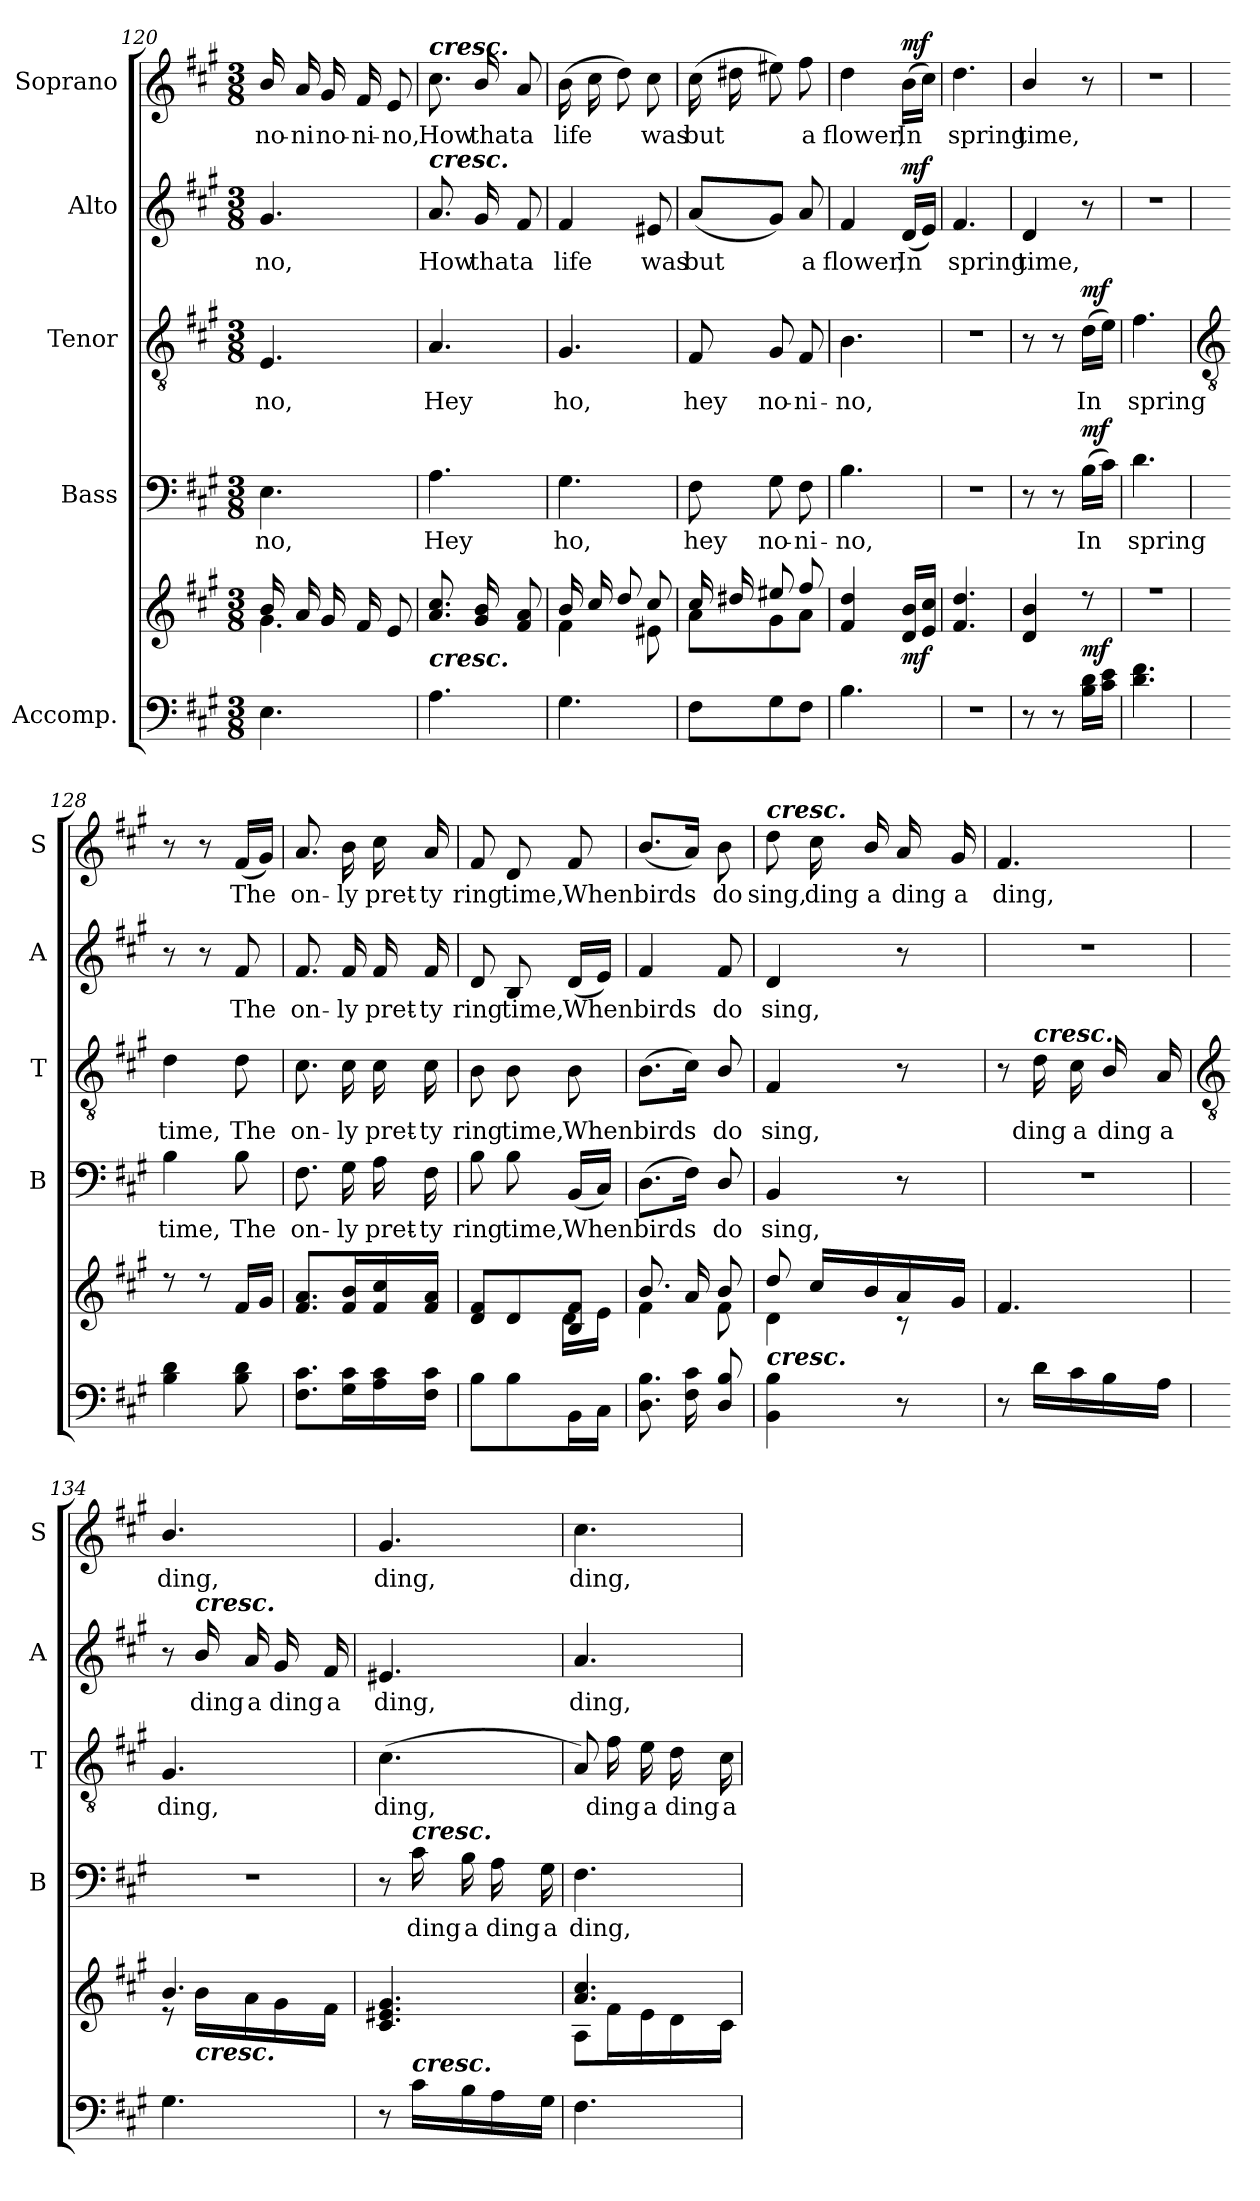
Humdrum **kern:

**kern	**kern	**dynam	**kern	**text	**dynam	**kern	**text	**dynam	**kern	**text	**dynam	**kern	**text	**dynam
*part5	*part5	*part5	*part4	*part4	*part4	*part3	*part3	*part3	*part2	*part2	*part2	*part1	*part1	*part1
*staff6	*staff5	*staff5/6	*staff4	*staff4	*staff4	*staff3	*staff3	*staff3	*staff2	*staff2	*staff2	*staff1	*staff1	*staff1
*I"Accomp.	*	*	*I"Bass	*	*	*I"Tenor	*	*	*I"Alto	*	*	*I"Soprano	*	*
*	*	*	*I'B	*	*	*I'T	*	*	*I'A	*	*	*I'S	*	*
!!LO:LB:g=z
*clefF4	*clefG2	*	*clefF4	*	*	*clefGv2	*	*	*clefG2	*	*	*clefG2	*	*
*k[f#c#g#]	*k[f#c#g#]	*	*k[f#c#g#]	*	*	*k[f#c#g#]	*	*	*k[f#c#g#]	*	*	*k[f#c#g#]	*	*
*A:	*A:	*	*A:	*	*	*A:	*	*	*A:	*	*	*A:	*	*
*M3/8	*M3/8	*	*M3/8	*	*	*M3/8	*	*	*M3/8	*	*	*M3/8	*	*
=120	=120	=120	=120	=120	=120	=120	=120	=120	=120	=120	=120	=120	=120	=120
*	*^	*	*	*	*	*	*	*	*	*	*	*	*	*
!	!	!	!	!	!LO:LY:b	!	!	!LO:LY:b	!	!	!LO:LY:b	!	!	!LO:LY:b	!
4.E	16b/LL	4.g#\	.	4.E	-no,	.	4.E	-no,	.	4.g#	-no,	.	16b/	no-	.
!	!	!	!	!	!	!	!	!	!	!	!	!	!	!LO:LY:b	!
.	16a/	.	.	.	.	.	.	.	.	.	.	.	16a	-ni	.
!	!	!	!	!	!	!	!	!	!	!	!	!	!	!LO:LY:b	!
.	16g#/	.	.	.	.	.	.	.	.	.	.	.	16g#	no-	.
!	!	!	!	!	!	!	!	!	!	!	!	!	!	!LO:LY:b	!
.	16f#/	.	.	.	.	.	.	.	.	.	.	.	16f#	-ni-	.
!	!	!	!	!	!	!	!	!	!	!	!	!	!	!LO:LY:b	!
.	8e/J	.	.	.	.	.	.	.	.	.	.	.	8e	-no,	.
=121	=121	=121	=121	=121	=121	=121	=121	=121	=121	=121	=121	=121	=121	=121	=121
!	!	!	!	!	!	!	!	!	!	!	!	!	!LO:TX:a:Bi:t=cresc.	!	!
!	!	!	!	!	!	!	!	!	!	!LO:TX:a:Bi:t=cresc.	!	!	!	!	!
!	!LO:TX:b:Bi:t=cresc.	!	!	!	!	!	!	!	!	!	!	!	!	!	!
!	!	!	!	!	!LO:LY:b	!	!	!LO:LY:b	!	!	!LO:LY:b	!	!	!LO:LY:b	!
4.A	8.a/ 8.cc#/L	4.ryy	.	4.A	Hey	.	4.A	Hey	.	8.a	How	.	8.cc#	How	.
!	!	!	!	!	!	!	!	!	!	!	!LO:LY:b	!	!	!LO:LY:b	!
.	16g#/ 16b/L	.	.	.	.	.	.	.	.	16g#	that	.	16b/	that	.
!	!	!	!	!	!	!	!	!	!	!	!LO:LY:b	!	!	!LO:LY:b	!
.	8f#/ 8a/J	.	.	.	.	.	.	.	.	8f#	a	.	8a	a	.
=122	=122	=122	=122	=122	=122	=122	=122	=122	=122	=122	=122	=122	=122	=122	=122
!	!	!	!	!	!LO:LY:b	!	!	!LO:LY:b	!	!	!LO:LY:b	!	!	!LO:LY:b	!
4.G#	16b/LL	4f#\	.	4.G#	ho,	.	4.G#	ho,	.	4f#	life	.	(>16bLL	life	.
.	16cc#/	.	.	.	.	.	.	.	.	.	.	.	16cc#	.	.
.	8dd/	.	.	.	.	.	.	.	.	.	.	.	8ddJ)	.	.
!	!	!	!	!	!	!	!	!	!	!	!LO:LY:b	!	!	!LO:LY:b	!
.	8cc#/J	8e#X\	.	.	.	.	.	.	.	8e#X	was	.	8cc#	was	.
=123	=123	=123	=123	=123	=123	=123	=123	=123	=123	=123	=123	=123	=123	=123	=123
!	!	!	!	!	!LO:LY:b	!	!	!LO:LY:b	!	!	!LO:LY:b	!	!	!LO:LY:b	!
8F#L	16cc#/LL	8a\L	.	8F#	hey	.	8F#	hey	.	(<8aL	but	.	(>16cc#LL	but	.
.	16dd#X/	.	.	.	.	.	.	.	.	.	.	.	16dd#X	.	.
!	!	!	!	!	!LO:LY:b	!	!	!LO:LY:b	!	!	!	!	!	!	!
8G#	8ee#X/	8g#\	.	8G#	no-	.	8G#	no-	.	8g#J)	.	.	8ee#XJ)	.	.
!	!	!	!	!	!LO:LY:b	!	!	!LO:LY:b	!	!	!LO:LY:b	!	!	!LO:LY:b	!
8F#J	8ff#/J	8a\J	.	8F#	-ni-	.	8F#	-ni-	.	8a	a	.	8ff#	a	.
=124	=124	=124	=124	=124	=124	=124	=124	=124	=124	=124	=124	=124	=124	=124	=124
!	!	!	!	!	!LO:LY:b	!	!	!LO:LY:b	!	!	!LO:LY:b	!	!	!LO:LY:b	!
4.B	4f#/ 4dd/	4ryy	.	4.B	-no,	.	4.B	-no,	.	4f#	flower,	.	4dd	flower,	.
!	!	!	!LO:DY:b	!	!	!	!	!	!	!	!LO:LY:b	!LO:DY:b	!	!LO:LY:b	!LO:DY:b
.	16d/ 16b/LL	16ryy	mf	.	.	.	.	.	.	(<16dLL	In	mf	(>16bLL	In	mf
.	16e/ 16cc#/JJ	16ryy	.	.	.	.	.	.	.	16eJJ)	.	.	16cc#JJ)	.	.
=125	=125	=125	=125	=125	=125	=125	=125	=125	=125	=125	=125	=125	=125	=125	=125
!LO:N:vis=1	!	!LO:N:vis=1	!	!LO:N:vis=1	!	!	!LO:N:vis=1	!	!	!	!LO:LY:b	!	!	!LO:LY:b	!
4.r	4.f#/ 4.dd/	4.ryy	.	4.r	.	.	4.r	.	.	4.f#	spring	.	4.dd	spring	.
=126	=126	=126	=126	=126	=126	=126	=126	=126	=126	=126	=126	=126	=126	=126	=126
!	!	!LO:N:vis=1	!	!	!	!	!	!	!	!	!LO:LY:b	!	!	!LO:LY:b	!
8r	4d/ 4b/	4.ryy	.	8r	.	.	8r	.	.	4d	time,	.	4b/	time,	.
8r	.	.	.	8r	.	.	8r	.	.	.	.	.	.	.	.
!	!	!	!LO:DY:a=2	!	!LO:LY:b	!LO:DY:b	!	!LO:LY:b	!LO:DY:b	!	!	!	!	!	!
16B 16dLL	8r	.	mf	(>16BLL	In	mf	(>16dLL	In	mf	8r	.	.	8r	.	.
16c# 16eJJ	.	.	.	16c#JJ)	.	.	16eJJ)	.	.	.	.	.	.	.	.
=127	=127	=127	=127	=127	=127	=127	=127	=127	=127	=127	=127	=127	=127	=127	=127
!	!LO:N:vis=1	!LO:N:vis=1	!	!	!LO:LY:b	!	!	!LO:LY:b	!	!LO:N:vis=1	!	!	!LO:N:vis=1	!	!
4.d 4.f#	4.r	4.ryy	.	4.d	spring	.	4.f#	spring	.	4.r	.	.	4.r	.	.
!!LO:LB:g=z
=128	=128	=128	=128	=128	=128	=128	=128	=128	=128	=128	=128	=128	=128	=128	=128
*	*	*	*	*	*	*	*clefGv2	*	*	*	*	*	*	*	*
!	!	!LO:N:vis=1	!	!	!LO:LY:b	!	!	!LO:LY:b	!	!	!	!	!	!	!
4B 4d	8r	4.ryy	.	4B	time,	.	4d	time,	.	8r	.	.	8r	.	.
.	8r	.	.	.	.	.	.	.	.	8r	.	.	8r	.	.
!	!	!	!	!	!LO:LY:b	!	!	!LO:LY:b	!	!	!LO:LY:b	!	!	!LO:LY:b	!
8B 8d	16f#/LL	.	.	8B	The	.	8d	The	.	8f#	The	.	(<16f#LL	The	.
.	16g#/JJ	.	.	.	.	.	.	.	.	.	.	.	16g#JJ)	.	.
=129	=129	=129	=129	=129	=129	=129	=129	=129	=129	=129	=129	=129	=129	=129	=129
!	!	!LO:N:vis=1	!	!	!LO:LY:b	!	!	!LO:LY:b	!	!	!LO:LY:b	!	!	!LO:LY:b	!
8.F# 8.c#L	8.f#/ 8.a/L	4.ryy	.	8.F#	on-	.	8.c#	on-	.	8.f#	on-	.	8.a	on-	.
!	!	!	!	!	!LO:LY:b	!	!	!LO:LY:b	!	!	!LO:LY:b	!	!	!LO:LY:b	!
16G# 16c#L	16f#/ 16b/L	.	.	16G#	-ly	.	16c#	-ly	.	16f#	-ly	.	16b	-ly	.
!	!	!	!	!	!LO:LY:b	!	!	!LO:LY:b	!	!	!LO:LY:b	!	!	!LO:LY:b	!
16A 16c#	16f#/ 16cc#/	.	.	16A	pret-	.	16c#	pret-	.	16f#	pret-	.	16cc#	pret-	.
!	!	!	!	!	!LO:LY:b	!	!	!LO:LY:b	!	!	!LO:LY:b	!	!	!LO:LY:b	!
16F# 16c#JJ	16f#/ 16a/JJ	.	.	16F#	-ty	.	16c#	-ty	.	16f#	-ty	.	16a	-ty	.
=130	=130	=130	=130	=130	=130	=130	=130	=130	=130	=130	=130	=130	=130	=130	=130
!	!	!	!	!	!LO:LY:b	!	!	!LO:LY:b	!	!	!LO:LY:b	!	!	!LO:LY:b	!
8BL	8d/ 8f#/L	8ryy	.	8B	ring	.	8B	ring	.	8d	ring	.	8f#	ring	.
!	!	!	!	!	!LO:LY:b	!	!	!LO:LY:b	!	!	!LO:LY:b	!	!	!LO:LY:b	!
8B	8d/	8ryy	.	8B	time,	.	8B	time,	.	8B	time,	.	8d	time,	.
!	!	!	!	!	!LO:LY:b	!	!	!LO:LY:b	!	!	!LO:LY:b	!	!	!LO:LY:b	!
16BBL	8B/ 8f#/J	16d\LL	.	(<16BBLL	When	.	8B	When	.	(<16dLL	When	.	8f#	When	.
16C#JJ	.	16e\JJ	.	16C#JJ)	.	.	.	.	.	16eJJ)	.	.	.	.	.
=131	=131	=131	=131	=131	=131	=131	=131	=131	=131	=131	=131	=131	=131	=131	=131
!	!	!	!	!	!LO:LY:b	!	!	!LO:LY:b	!	!	!LO:LY:b	!	!	!LO:LY:b	!
8.D 8.BL	8.b/L	4f#\	.	(>8.DL	birds	.	(>8.BL	birds	.	4f#	birds	.	(<8.bL	birds	.
16F# 16c#L	16a/L	.	.	16F#J)	.	.	16c#J)	.	.	.	.	.	16aJ)	.	.
!	!	!	!	!	!LO:LY:b	!	!	!LO:LY:b	!	!	!LO:LY:b	!	!	!LO:LY:b	!
8D/ 8B/J	8b/J	8f#\	.	8D/	do	.	8B/	do	.	8f#	do	.	8b	do	.
=132	=132	=132	=132	=132	=132	=132	=132	=132	=132	=132	=132	=132	=132	=132	=132
!	!	!	!	!	!	!	!	!	!	!	!	!	!LO:TX:a:Bi:t=cresc.	!	!
!	!LO:TX:b:Bi:t=cresc.	!	!	!	!	!	!	!	!	!	!	!	!	!	!
!	!	!	!	!	!LO:LY:b	!	!	!LO:LY:b	!	!	!LO:LY:b	!	!	!LO:LY:b	!
4BB 4B	8dd/	4d\	.	4BB	sing,	.	4F#	sing,	.	4d	sing,	.	8dd	sing,	.
!	!	!	!	!	!	!	!	!	!	!	!	!	!	!LO:LY:b	!
.	16cc#/LL	.	.	.	.	.	.	.	.	.	.	.	16cc#	ding	.
!	!	!	!	!	!	!	!	!	!	!	!	!	!	!LO:LY:b	!
.	16b/	.	.	.	.	.	.	.	.	.	.	.	16b/	a	.
!	!	!	!	!	!	!	!	!	!	!	!	!	!	!LO:LY:b	!
8r	16a/	8r	.	8r	.	.	8r	.	.	8r	.	.	16a	ding	.
!	!	!	!	!	!	!	!	!	!	!	!	!	!	!LO:LY:b	!
.	16g#/JJ	.	.	.	.	.	.	.	.	.	.	.	16g#	a	.
=133	=133	=133	=133	=133	=133	=133	=133	=133	=133	=133	=133	=133	=133	=133	=133
!	!	!LO:N:vis=1	!	!LO:N:vis=1	!	!	!	!	!	!LO:N:vis=1	!	!	!	!LO:LY:b	!
8r	4.f#/	4.ryy	.	4.r	.	.	8r	.	.	4.r	.	.	4.f#	ding,	.
!	!	!	!	!	!	!	!LO:TX:a:Bi:t=cresc.	!	!	!	!	!	!	!	!
!	!	!	!	!	!	!	!	!LO:LY:b	!	!	!	!	!	!	!
16dLL	.	.	.	.	.	.	16d	ding	.	.	.	.	.	.	.
!	!	!	!	!	!	!	!	!LO:LY:b	!	!	!	!	!	!	!
16c#	.	.	.	.	.	.	16c#	a	.	.	.	.	.	.	.
!	!	!	!	!	!	!	!	!LO:LY:b	!	!	!	!	!	!	!
16B	.	.	.	.	.	.	16B/	ding	.	.	.	.	.	.	.
!	!	!	!	!	!	!	!	!LO:LY:b	!	!	!	!	!	!	!
16AJJ	.	.	.	.	.	.	16A	a	.	.	.	.	.	.	.
!!LO:LB:g=z
=134	=134	=134	=134	=134	=134	=134	=134	=134	=134	=134	=134	=134	=134	=134	=134
*	*	*	*	*	*	*	*clefGv2	*	*	*	*	*	*	*	*
!	!	!	!	!LO:N:vis=1	!	!	!	!LO:LY:b	!	!	!	!	!	!LO:LY:b	!
4.G#	4.b/	8r	.	4.r	.	.	4.G#	ding,	.	8r	.	.	4.b/	ding,	.
!	!	!	!	!	!	!	!	!	!	!LO:TX:a:Bi:t=cresc.	!	!	!	!	!
!	!	!LO:TX:b:Bi:t=cresc.	!	!	!	!	!	!	!	!	!	!	!	!	!
!	!	!	!	!	!	!	!	!	!	!	!LO:LY:b	!	!	!	!
.	.	16b\LL	.	.	.	.	.	.	.	16b/	ding	.	.	.	.
!	!	!	!	!	!	!	!	!	!	!	!LO:LY:b	!	!	!	!
.	.	16a\	.	.	.	.	.	.	.	16a	a	.	.	.	.
!	!	!	!	!	!	!	!	!	!	!	!LO:LY:b	!	!	!	!
.	.	16g#\	.	.	.	.	.	.	.	16g#	ding	.	.	.	.
!	!	!	!	!	!	!	!	!	!	!	!LO:LY:b	!	!	!	!
.	.	16f#\JJ	.	.	.	.	.	.	.	16f#	a	.	.	.	.
=135	=135	=135	=135	=135	=135	=135	=135	=135	=135	=135	=135	=135	=135	=135	=135
!	!	!	!	!	!	!	!	!LO:LY:b	!	!	!LO:LY:b	!	!	!LO:LY:b	!
8r	4.c#/ 4.e#X/ 4.g#/	4.ryy	.	8r	.	.	(>4.c#	ding,	.	4.e#X	ding,	.	4.g#	ding,	.
!	!	!	!	!LO:TX:a:Bi:t=cresc.	!	!	!	!	!	!	!	!	!	!	!
!LO:TX:a:Bi:t=cresc.	!	!	!	!	!	!	!	!	!	!	!	!	!	!	!
!	!	!	!	!	!LO:LY:b	!	!	!	!	!	!	!	!	!	!
16c#LL	.	.	.	16c#	ding	.	.	.	.	.	.	.	.	.	.
!	!	!	!	!	!LO:LY:b	!	!	!	!	!	!	!	!	!	!
16B	.	.	.	16B	a	.	.	.	.	.	.	.	.	.	.
!	!	!	!	!	!LO:LY:b	!	!	!	!	!	!	!	!	!	!
16A	.	.	.	16A	ding	.	.	.	.	.	.	.	.	.	.
!	!	!	!	!	!LO:LY:b	!	!	!	!	!	!	!	!	!	!
16G#JJ	.	.	.	16G#	a	.	.	.	.	.	.	.	.	.	.
=136	=136	=136	=136	=136	=136	=136	=136	=136	=136	=136	=136	=136	=136	=136	=136
!	!	!	!	!	!LO:LY:b	!	!	!	!	!	!LO:LY:b	!	!	!LO:LY:b	!
4.F#	4.a/ 4.cc#/	8A\L	.	4.F#	ding,	.	8A)	.	.	4.a	ding,	.	4.cc#	ding,	.
!	!	!	!	!	!	!	!	!LO:LY:b	!	!	!	!	!	!	!
.	.	16f#\L	.	.	.	.	16f#	ding	.	.	.	.	.	.	.
!	!	!	!	!	!	!	!	!LO:LY:b	!	!	!	!	!	!	!
.	.	16e\	.	.	.	.	16e	a	.	.	.	.	.	.	.
!	!	!	!	!	!	!	!	!LO:LY:b	!	!	!	!	!	!	!
.	.	16d\	.	.	.	.	16d	ding	.	.	.	.	.	.	.
!	!	!	!	!	!	!	!	!LO:LY:b	!	!	!	!	!	!	!
.	.	16c#\JJ	.	.	.	.	16c#	a	.	.	.	.	.	.	.
*	*v	*v	*	*	*	*	*	*	*	*	*	*	*	*	*
=	=	=	=	=	=	=	=	=	=	=	=	=	=	=
*-	*-	*-	*-	*-	*-	*-	*-	*-	*-	*-	*-	*-	*-	*-
